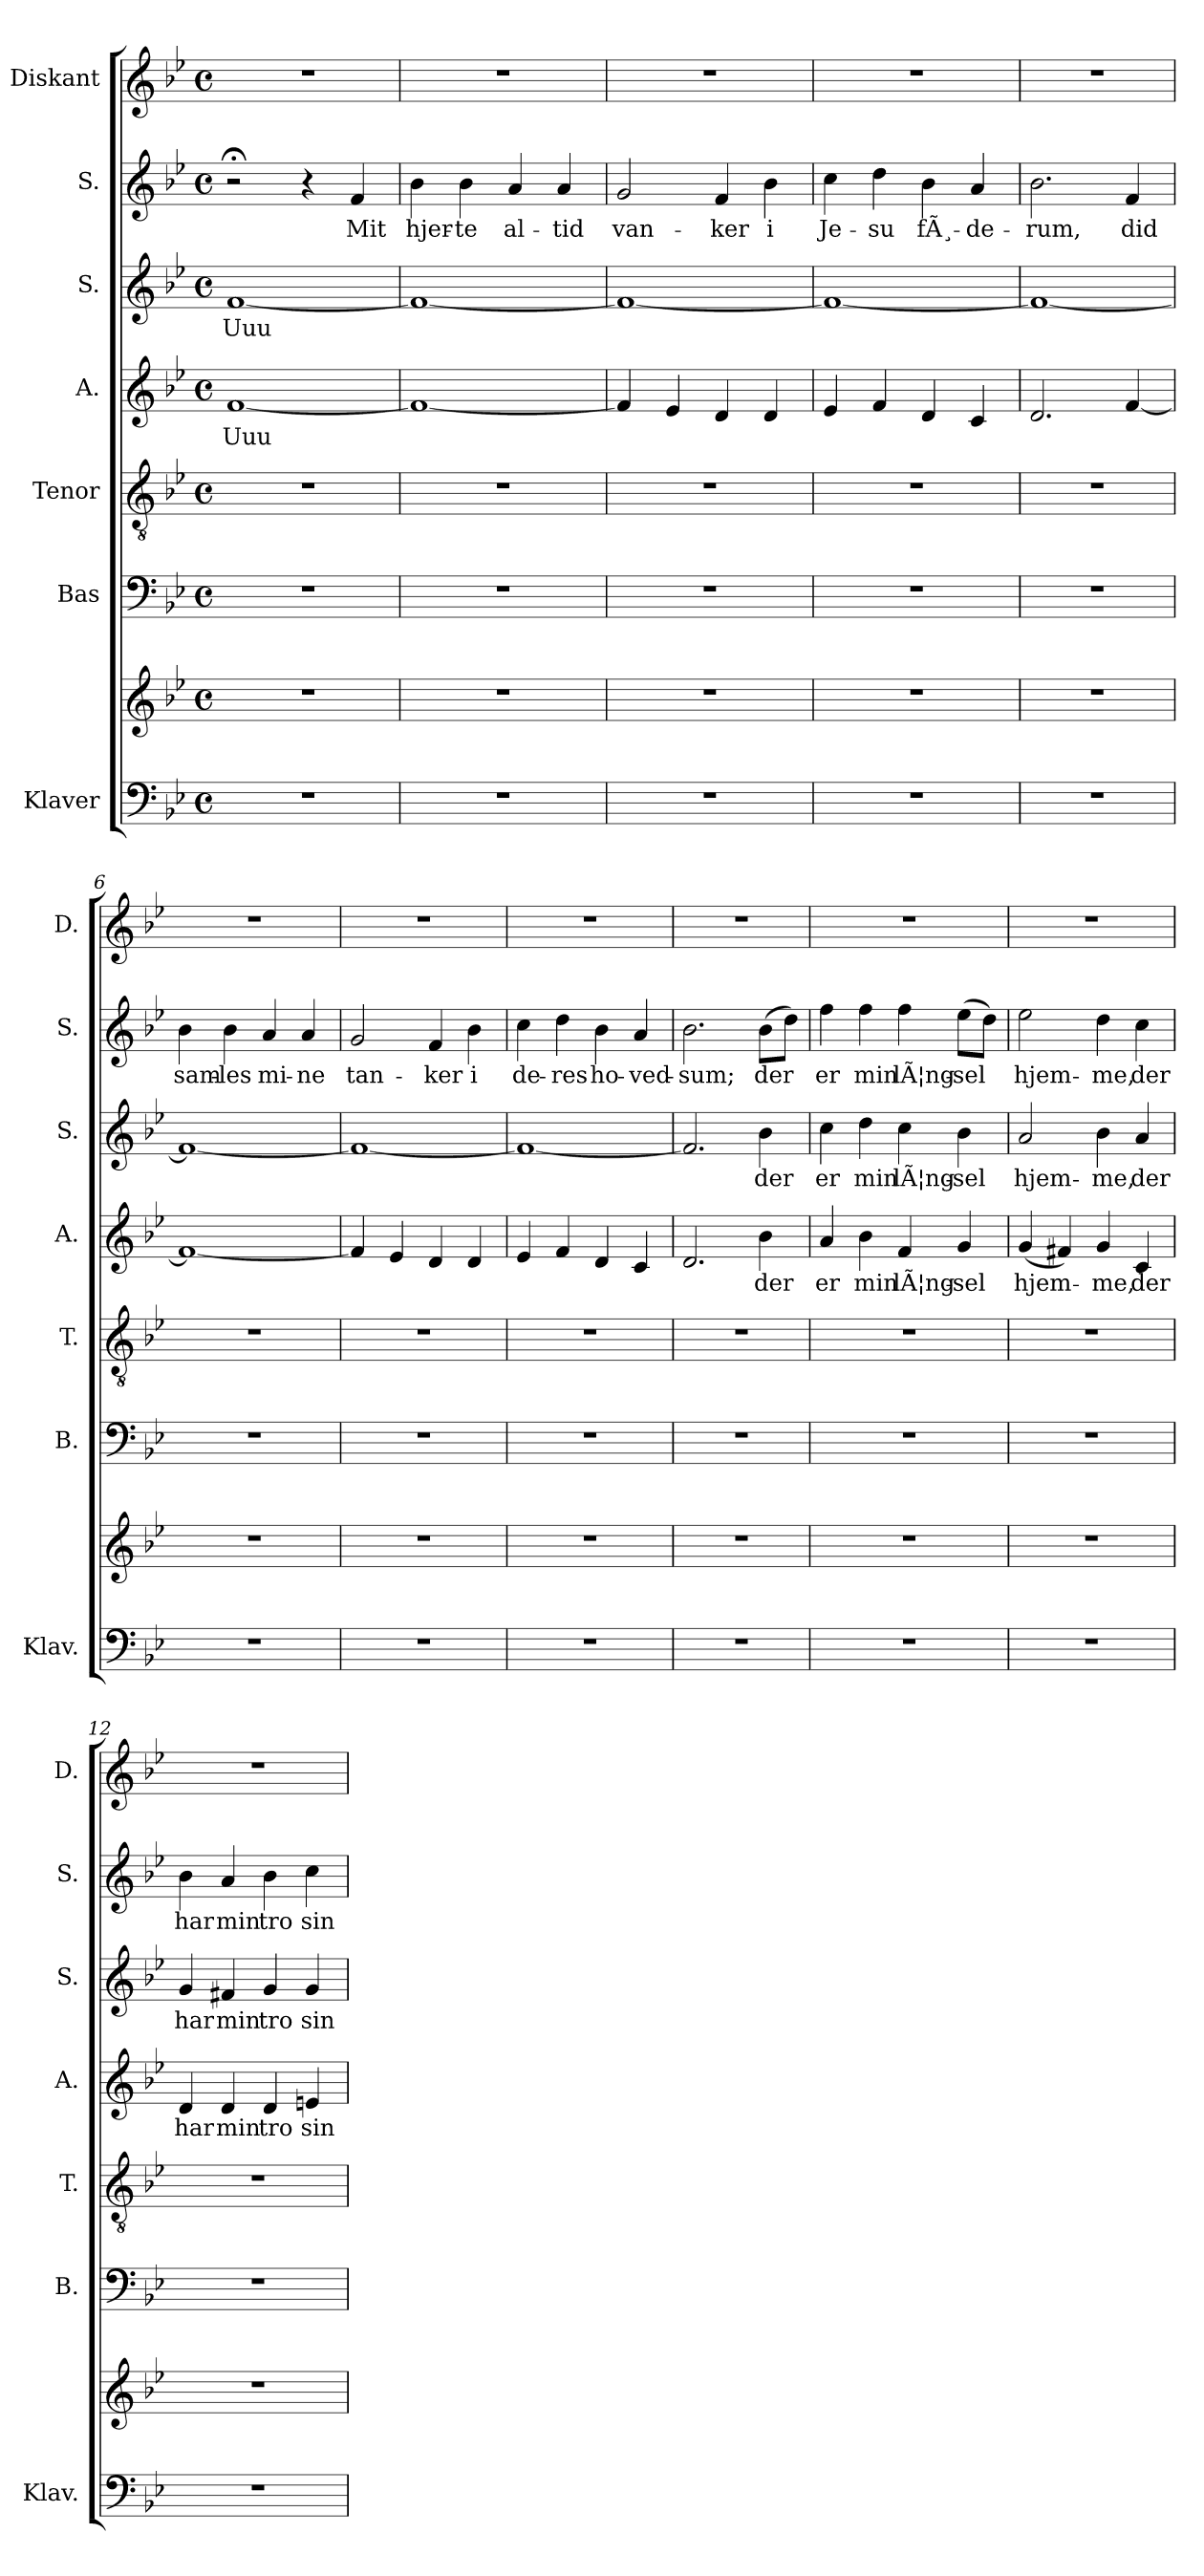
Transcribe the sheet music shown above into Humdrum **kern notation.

**kern	**kern	**kern	**kern	**kern	**text	**kern	**text	**kern	**text	**kern
*part7	*part7	*part6	*part5	*part4	*part4	*part3	*part3	*part2	*part2	*part1
*staff8	*staff7	*staff6	*staff5	*staff4	*staff4	*staff3	*staff3	*staff2	*staff2	*staff1
*I"Klaver	*	*I"Bas	*I"Tenor	*I"A.	*	*I"S.	*	*I"S.	*	*I"Diskant
*I'Klav.	*	*I'B.	*I'T.	*I'A.	*	*I'S.	*	*I'S.	*	*I'D.
*clefF4	*clefG2	*clefF4	*clefGv2	*clefG2	*	*clefG2	*	*clefG2	*	*clefG2
*k[b-e-]	*k[b-e-]	*k[b-e-]	*k[b-e-]	*k[b-e-]	*	*k[b-e-]	*	*k[b-e-]	*	*k[b-e-]
*M4/4	*M4/4	*M4/4	*M4/4	*M4/4	*	*M4/4	*	*M4/4	*	*M4/4
*met(c)	*met(c)	*met(c)	*met(c)	*met(c)	*	*met(c)	*	*met(c)	*	*met(c)
*MM70	*MM70	*MM70	*MM70	*MM70	*	*MM70	*	*MM70	*	*MM70
=1	=1	=1	=1	=1	=1	=1	=1	=1	=1	=1
!	!	!	!	!	!LO:LY:b	!	!LO:LY:b	!	!	!
1r	1r	1r	1r	[1f	Uuu	[1f	Uuu	2r;<	.	1r
.	.	.	.	.	.	.	.	4r	.	.
!	!	!	!	!	!	!	!	!	!LO:LY:b	!
.	.	.	.	.	.	.	.	4f/	Mit	.
=2	=2	=2	=2	=2	=2	=2	=2	=2	=2	=2
!	!	!	!	!	!	!	!	!	!LO:LY:b	!
1r	1r	1r	1r	1f_	.	1f_	.	4b-\	hjer-	1r
!	!	!	!	!	!	!	!	!	!LO:LY:b	!
.	.	.	.	.	.	.	.	4b-\	-te	.
!	!	!	!	!	!	!	!	!	!LO:LY:b	!
.	.	.	.	.	.	.	.	4a/	al-	.
!	!	!	!	!	!	!	!	!	!LO:LY:b	!
.	.	.	.	.	.	.	.	4a/	-tid	.
=3	=3	=3	=3	=3	=3	=3	=3	=3	=3	=3
!	!	!	!	!	!	!	!	!	!LO:LY:b	!
1r	1r	1r	1r	4f/]	.	1f_	.	2g/	van-	1r
.	.	.	.	4e-/	.	.	.	.	.	.
!	!	!	!	!	!	!	!	!	!LO:LY:b	!
.	.	.	.	4d/	.	.	.	4f/	-ker	.
!	!	!	!	!	!	!	!	!	!LO:LY:b	!
.	.	.	.	4d/	.	.	.	4b-\	i	.
=4	=4	=4	=4	=4	=4	=4	=4	=4	=4	=4
!	!	!	!	!	!	!	!	!	!LO:LY:b	!
1r	1r	1r	1r	4e-/	.	1f_	.	4cc\	Je-	1r
!	!	!	!	!	!	!	!	!	!LO:LY:b	!
.	.	.	.	4f/	.	.	.	4dd\	-su	.
!	!	!	!	!	!	!	!	!	!LO:LY:b	!
.	.	.	.	4d/	.	.	.	4b-\	fÃ¸-	.
!	!	!	!	!	!	!	!	!	!LO:LY:b	!
.	.	.	.	4c/	.	.	.	4a/	-de-	.
=5	=5	=5	=5	=5	=5	=5	=5	=5	=5	=5
!	!	!	!	!	!	!	!	!	!LO:LY:b	!
1r	1r	1r	1r	2.d/	.	1f_	.	2.b-\	-rum,	1r
!	!	!	!	!	!	!	!	!	!LO:LY:b	!
.	.	.	.	[4f/	.	.	.	4f/	did	.
=6	=6	=6	=6	=6	=6	=6	=6	=6	=6	=6
!	!	!	!	!	!	!	!	!	!LO:LY:b	!
1r	1r	1r	1r	1f_	.	1f_	.	4b-\	sam-	1r
!	!	!	!	!	!	!	!	!	!LO:LY:b	!
.	.	.	.	.	.	.	.	4b-\	-les	.
!	!	!	!	!	!	!	!	!	!LO:LY:b	!
.	.	.	.	.	.	.	.	4a/	mi-	.
!	!	!	!	!	!	!	!	!	!LO:LY:b	!
.	.	.	.	.	.	.	.	4a/	-ne	.
!!LO:LB:g=z
=7	=7	=7	=7	=7	=7	=7	=7	=7	=7	=7
!	!	!	!	!	!	!	!	!	!LO:LY:b	!
1r	1r	1r	1r	4f/]	.	1f_	.	2g/	tan-	1r
.	.	.	.	4e-/	.	.	.	.	.	.
!	!	!	!	!	!	!	!	!	!LO:LY:b	!
.	.	.	.	4d/	.	.	.	4f/	-ker	.
!	!	!	!	!	!	!	!	!	!LO:LY:b	!
.	.	.	.	4d/	.	.	.	4b-\	i	.
=8	=8	=8	=8	=8	=8	=8	=8	=8	=8	=8
!	!	!	!	!	!	!	!	!	!LO:LY:b	!
1r	1r	1r	1r	4e-/	.	1f_	.	4cc\	de-	1r
!	!	!	!	!	!	!	!	!	!LO:LY:b	!
.	.	.	.	4f/	.	.	.	4dd\	-res	.
!	!	!	!	!	!	!	!	!	!LO:LY:b	!
.	.	.	.	4d/	.	.	.	4b-\	ho-	.
!	!	!	!	!	!	!	!	!	!LO:LY:b	!
.	.	.	.	4c/	.	.	.	4a/	-ved-	.
=9	=9	=9	=9	=9	=9	=9	=9	=9	=9	=9
!	!	!	!	!	!	!	!	!	!LO:LY:b	!
1r	1r	1r	1r	2.d/	.	2.f/]	.	2.b-\	-sum;	1r
!	!	!	!	!	!LO:LY:b	!	!LO:LY:b	!	!LO:LY:b	!
.	.	.	.	4b-\	der	4b-\	der	(>8b-\L	der	.
.	.	.	.	.	.	.	.	8dd\J)	.	.
=10	=10	=10	=10	=10	=10	=10	=10	=10	=10	=10
!	!	!	!	!	!LO:LY:b	!	!LO:LY:b	!	!LO:LY:b	!
1r	1r	1r	1r	4a/	er	4cc\	er	4ff\	er	1r
!	!	!	!	!	!LO:LY:b	!	!LO:LY:b	!	!LO:LY:b	!
.	.	.	.	4b-\	min	4dd\	min	4ff\	min	.
!	!	!	!	!	!LO:LY:b	!	!LO:LY:b	!	!LO:LY:b	!
.	.	.	.	4f/	lÃ¦ng-	4cc\	lÃ¦ng-	4ff\	lÃ¦ng-	.
!	!	!	!	!	!LO:LY:b	!	!LO:LY:b	!	!LO:LY:b	!
.	.	.	.	4g/	-sel	4b-\	-sel	(>8ee-\L	-sel	.
.	.	.	.	.	.	.	.	8dd\J)	.	.
=11	=11	=11	=11	=11	=11	=11	=11	=11	=11	=11
!	!	!	!	!	!LO:LY:b	!	!LO:LY:b	!	!LO:LY:b	!
1r	1r	1r	1r	(<4g/	hjem-	2a/	hjem-	2ee-\	hjem-	1r
.	.	.	.	4f#X/)	.	.	.	.	.	.
!	!	!	!	!	!LO:LY:b	!	!LO:LY:b	!	!LO:LY:b	!
.	.	.	.	4g/	-me,	4b-\	-me,	4dd\	-me,	.
!	!	!	!	!	!LO:LY:b	!	!LO:LY:b	!	!LO:LY:b	!
.	.	.	.	4c/	der	4a/	der	4cc\	der	.
!!LO:PB:g=z
=12	=12	=12	=12	=12	=12	=12	=12	=12	=12	=12
!	!	!	!	!	!LO:LY:b	!	!LO:LY:b	!	!LO:LY:b	!
1r	1r	1r	1r	4d/	har	4g/	har	4b-\	har	1r
!	!	!	!	!	!LO:LY:b	!	!LO:LY:b	!	!LO:LY:b	!
.	.	.	.	4d/	min	4f#X/	min	4a/	min	.
!	!	!	!	!	!LO:LY:b	!	!LO:LY:b	!	!LO:LY:b	!
.	.	.	.	4d/	tro	4g/	tro	4b-\	tro	.
!	!	!	!	!	!LO:LY:b	!	!LO:LY:b	!	!LO:LY:b	!
.	.	.	.	4en/	sin	4g/	sin	4cc\	sin	.
=	=	=	=	=	=	=	=	=	=	=
*-	*-	*-	*-	*-	*-	*-	*-	*-	*-	*-
